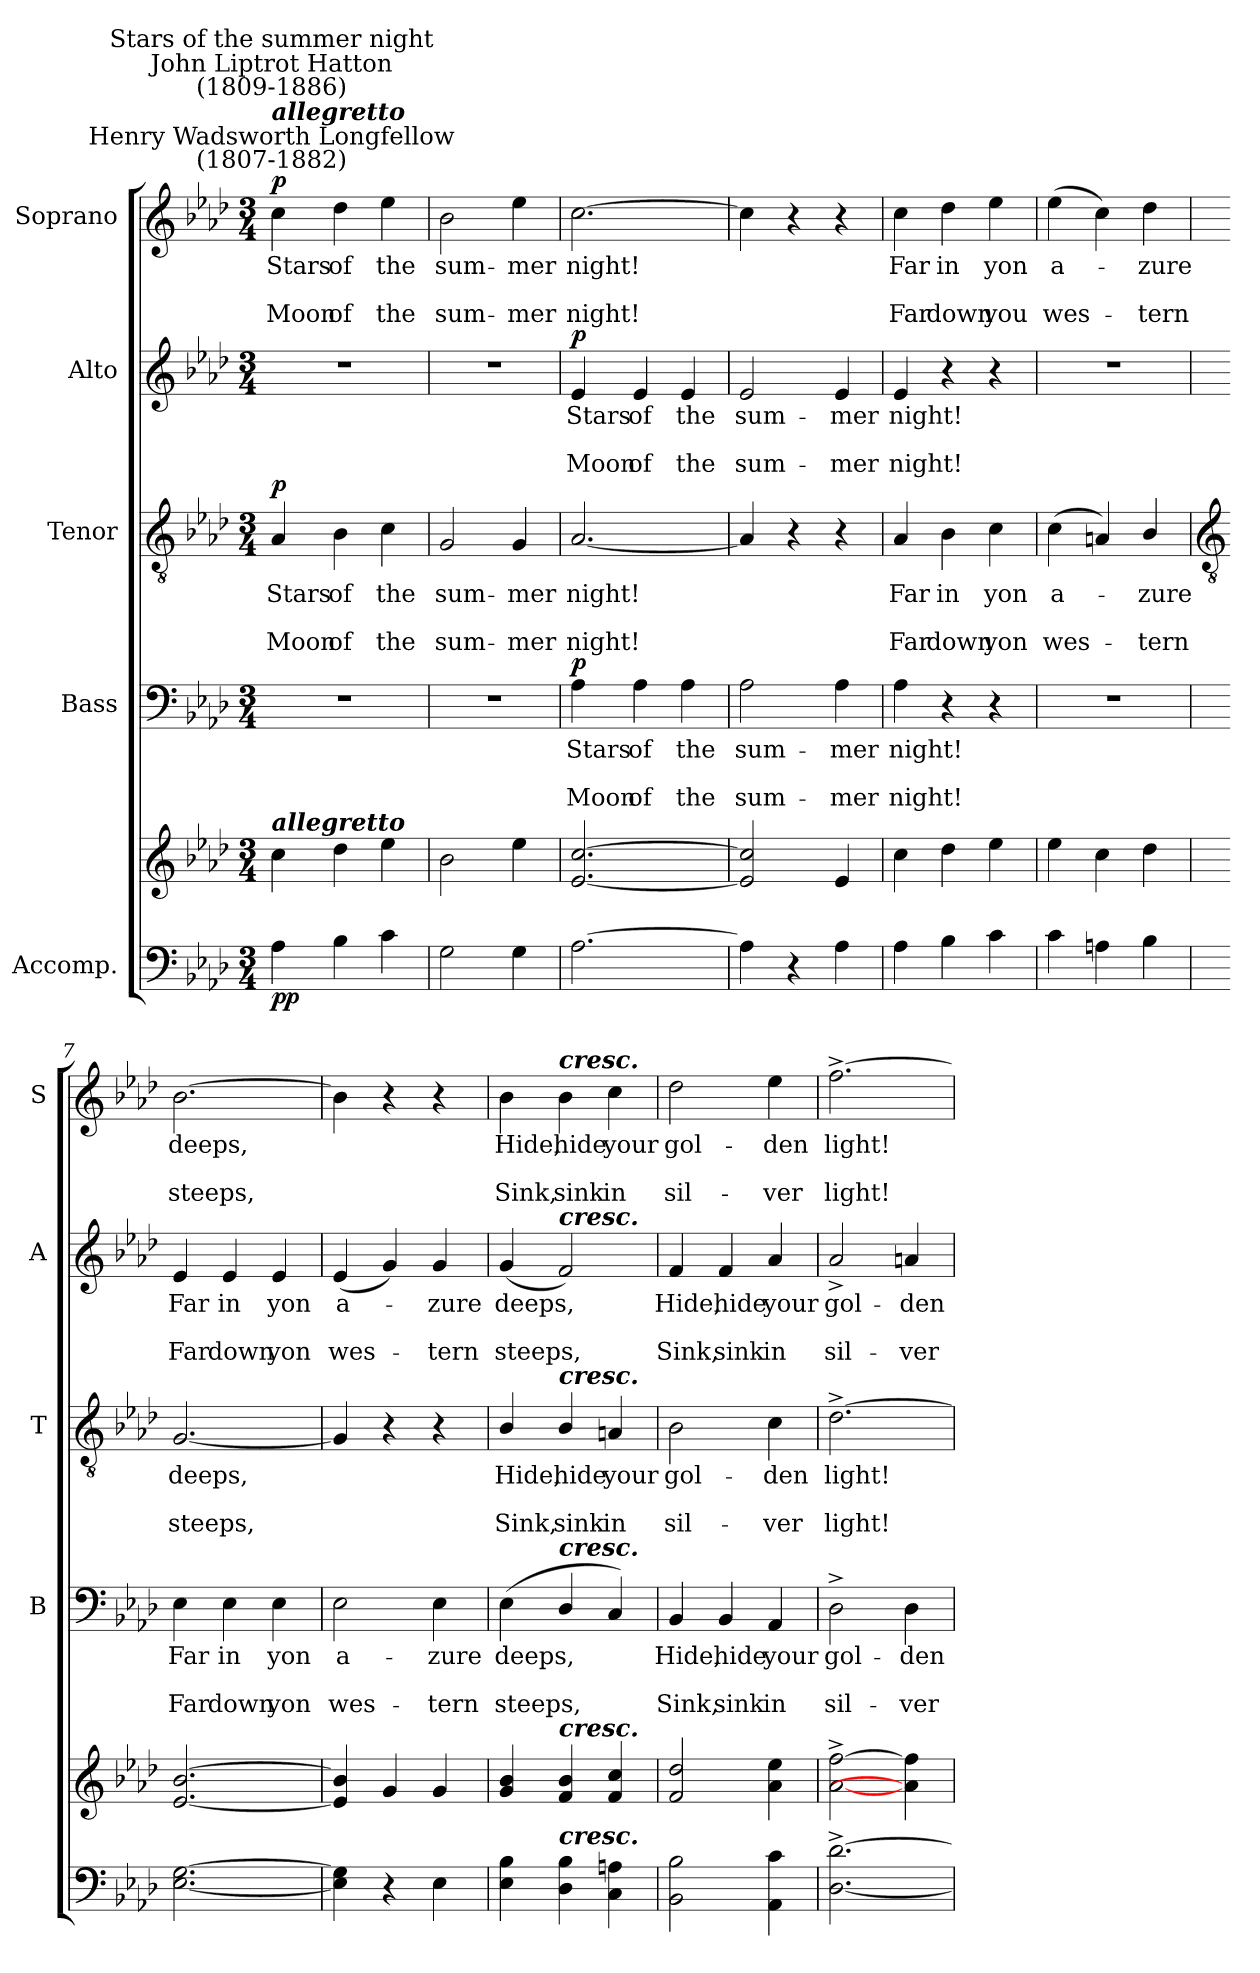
**kern	**kern	**dynam	**kern	**text	**text	**text	**dynam	**kern	**text	**text	**text	**dynam	**kern	**text	**text	**text	**dynam	**kern	**text	**text	**text	**dynam
*part5	*part5	*part5	*part4	*part4	*part4	*part4	*part4	*part3	*part3	*part3	*part3	*part3	*part2	*part2	*part2	*part2	*part2	*part1	*part1	*part1	*part1	*part1
*staff6	*staff5	*staff5/6	*staff4	*staff4	*staff4	*staff4	*staff4	*staff3	*staff3	*staff3	*staff3	*staff3	*staff2	*staff2	*staff2	*staff2	*staff2	*staff1	*staff1	*staff1	*staff1	*staff1
*I"Accomp.	*	*	*I"Bass	*	*	*	*	*I"Tenor	*	*	*	*	*I"Alto	*	*	*	*	*I"Soprano	*	*	*	*
*	*	*	*I'B	*	*	*	*	*I'T	*	*	*	*	*I'A	*	*	*	*	*I'S	*	*	*	*
*clefF4	*clefG2	*	*clefF4	*	*	*	*	*clefGv2	*	*	*	*	*clefG2	*	*	*	*	*clefG2	*	*	*	*
*k[b-e-a-d-]	*k[b-e-a-d-]	*	*k[b-e-a-d-]	*	*	*	*	*k[b-e-a-d-]	*	*	*	*	*k[b-e-a-d-]	*	*	*	*	*k[b-e-a-d-]	*	*	*	*
*A-:	*A-:	*	*A-:	*	*	*	*	*A-:	*	*	*	*	*A-:	*	*	*	*	*A-:	*	*	*	*
*M3/4	*M3/4	*	*M3/4	*	*	*	*	*M3/4	*	*	*	*	*M3/4	*	*	*	*	*M3/4	*	*	*	*
*MM168	*MM168	*	*MM168	*	*	*	*	*MM168	*	*	*	*	*MM168	*	*	*	*	*MM168	*	*	*	*
=1	=1	=1	=1	=1	=1	=1	=1	=1	=1	=1	=1	=1	=1	=1	=1	=1	=1	=1	=1	=1	=1	=1
!	!	!	!	!	!	!	!	!	!	!	!	!	!	!	!	!	!	!LO:TX:a:cj:t=Henry Wadsworth Longfellow\n(1807-1882)	!	!	!	!
!	!	!	!	!	!	!	!	!	!	!	!	!	!	!	!	!	!	!LO:TX:a:Bi:t=allegretto	!	!	!	!
!	!	!	!	!	!	!	!	!	!	!	!	!	!	!	!	!	!	!LO:TX:a:cj:t=John Liptrot Hatton\n(1809-1886)	!	!	!	!
!	!	!	!	!	!	!	!	!	!	!	!	!	!	!	!	!	!	!LO:TX:a:cj:t=Stars of the summer night	!	!	!	!
!	!LO:TX:a:Bi:t=allegretto	!	!	!	!	!	!	!	!	!	!	!	!	!	!	!	!	!	!	!	!	!
!	!	!LO:DY:b=2	!LO:N:vis=1	!	!	!	!	!	!LO:LY:b	!	!LO:LY:b	!	!LO:N:vis=1	!	!	!	!	!	!LO:LY:b	!	!LO:LY:b	!
!	!	!LO:DY:n=1:b	!	!	!	!	!	!	!	!	!	!LO:DY:b	!	!	!	!	!	!	!	!	!	!LO:DY:b
4A-	4cc	p p	2.r	.	.	.	.	4A-	Stars	.	Moon	p	2.r	.	.	.	.	4cc	Stars	.	Moon	p
!	!	!	!	!	!	!	!	!	!LO:LY:b	!	!LO:LY:b	!	!	!	!	!	!	!	!LO:LY:b	!	!LO:LY:b	!
4B-	4dd-	.	.	.	.	.	.	4B-	of	.	of	.	.	.	.	.	.	4dd-	of	.	of	.
!	!	!	!	!	!	!	!	!	!LO:LY:b	!	!LO:LY:b	!	!	!	!	!	!	!	!LO:LY:b	!	!LO:LY:b	!
4c	4ee-	.	.	.	.	.	.	4c	the	.	the	.	.	.	.	.	.	4ee-	the	.	the	.
=2	=2	=2	=2	=2	=2	=2	=2	=2	=2	=2	=2	=2	=2	=2	=2	=2	=2	=2	=2	=2	=2	=2
!	!	!	!LO:N:vis=1	!	!	!	!	!	!LO:LY:b	!	!LO:LY:b	!	!LO:N:vis=1	!	!	!	!	!	!LO:LY:b	!	!LO:LY:b	!
2G	2b-	.	2.r	.	.	.	.	2G	sum-	.	-sum-	.	2.r	.	.	.	.	2b-	sum-	.	-sum-	.
!	!	!	!	!	!	!	!	!	!LO:LY:b	!	!LO:LY:b	!	!	!	!	!	!	!	!LO:LY:b	!	!LO:LY:b	!
4G	4ee-	.	.	.	.	.	.	4G	-mer	.	mer	.	.	.	.	.	.	4ee-	-mer	.	mer	.
=3	=3	=3	=3	=3	=3	=3	=3	=3	=3	=3	=3	=3	=3	=3	=3	=3	=3	=3	=3	=3	=3	=3
!	!	!	!	!LO:LY:b	!	!LO:LY:b	!LO:DY:b	!	!LO:LY:b	!	!LO:LY:b	!	!	!LO:LY:b	!	!LO:LY:b	!LO:DY:b	!	!LO:LY:b	!	!LO:LY:b	!
[2.A-	[2.e- [2.cc	.	4A-	Stars	.	Moon	p	[2.A-	night!	.	night!	.	4e-	Stars	.	Moon	p	[2.cc	night!	.	night!	.
!	!	!	!	!LO:LY:b	!	!LO:LY:b	!	!	!	!	!	!	!	!LO:LY:b	!	!LO:LY:b	!	!	!	!	!	!
.	.	.	4A-	of	.	of	.	.	.	.	.	.	4e-	of	.	of	.	.	.	.	.	.
!	!	!	!	!LO:LY:b	!	!LO:LY:b	!	!	!	!	!	!	!	!LO:LY:b	!	!LO:LY:b	!	!	!	!	!	!
.	.	.	4A-	the	.	the	.	.	.	.	.	.	4e-	the	.	the	.	.	.	.	.	.
=4	=4	=4	=4	=4	=4	=4	=4	=4	=4	=4	=4	=4	=4	=4	=4	=4	=4	=4	=4	=4	=4	=4
!	!	!	!	!LO:LY:b	!	!LO:LY:b	!	!	!	!	!	!	!	!LO:LY:b	!	!LO:LY:b	!	!	!	!	!	!
4A-]	2e-] 2cc]	.	2A-	sum-	.	-sum-	.	4A-]	.	.	.	.	2e-	sum-	.	-sum-	.	4cc]	.	.	.	.
4r	.	.	.	.	.	.	.	4r	.	.	.	.	.	.	.	.	.	4r	.	.	.	.
!	!	!	!	!LO:LY:b	!	!LO:LY:b	!	!	!	!	!	!	!	!LO:LY:b	!	!LO:LY:b	!	!	!	!	!	!
4A-	4e-	.	4A-	-mer	.	mer	.	4r	.	.	.	.	4e-	-mer	.	mer	.	4r	.	.	.	.
=5	=5	=5	=5	=5	=5	=5	=5	=5	=5	=5	=5	=5	=5	=5	=5	=5	=5	=5	=5	=5	=5	=5
!	!	!	!	!LO:LY:b	!	!LO:LY:b	!	!	!LO:LY:b	!	!LO:LY:b	!	!	!LO:LY:b	!	!LO:LY:b	!	!	!LO:LY:b	!	!LO:LY:b	!
4A-	4cc	.	4A-	night!	.	night!	.	4A-	Far	.	Far	.	4e-	night!	.	night!	.	4cc	Far	.	Far	.
!	!	!	!	!	!	!	!	!	!LO:LY:b	!	!LO:LY:b	!	!	!	!	!	!	!	!LO:LY:b	!	!LO:LY:b	!
4B-	4dd-	.	4r	.	.	.	.	4B-	in	.	down	.	4r	.	.	.	.	4dd-	in	.	down	.
!	!	!	!	!	!	!	!	!	!LO:LY:b	!	!LO:LY:b	!	!	!	!	!	!	!	!LO:LY:b	!	!LO:LY:b	!
4c	4ee-	.	4r	.	.	.	.	4c	yon	.	yon	.	4r	.	.	.	.	4ee-	yon	.	you	.
=6	=6	=6	=6	=6	=6	=6	=6	=6	=6	=6	=6	=6	=6	=6	=6	=6	=6	=6	=6	=6	=6	=6
!	!	!	!LO:N:vis=1	!	!	!	!	!	!LO:LY:b	!	!LO:LY:b	!	!LO:N:vis=1	!	!	!	!	!	!LO:LY:b	!	!LO:LY:b	!
4c	4ee-	.	2.r	.	.	.	.	(<4c	a-	.	wes-	.	2.r	.	.	.	.	(>4ee-	a-	.	wes-	.
4An	4cc	.	.	.	.	.	.	4An)	.	.	.	.	.	.	.	.	.	4cc)	.	.	.	.
!	!	!	!	!	!	!	!	!	!LO:LY:b	!	!LO:LY:b	!	!	!	!	!	!	!	!LO:LY:b	!	!LO:LY:b	!
4B-\	4dd-	.	.	.	.	.	.	4B-/	zure	.	tern	.	.	.	.	.	.	4dd-	zure	.	tern	.
!!LO:LB:g=z
=7	=7	=7	=7	=7	=7	=7	=7	=7	=7	=7	=7	=7	=7	=7	=7	=7	=7	=7	=7	=7	=7	=7
*	*	*	*	*	*	*	*	*clefGv2	*	*	*	*	*	*	*	*	*	*	*	*	*	*
!	!	!	!	!LO:LY:b	!	!LO:LY:b	!	!	!LO:LY:b	!	!LO:LY:b	!	!	!LO:LY:b	!	!LO:LY:b	!	!	!LO:LY:b	!	!LO:LY:b	!
[2.E- [2.G	[2.e- [2.b-	.	4E-	Far	.	Far	.	[2.G	deeps,	.	steeps,	.	4e-	Far	.	Far	.	[2.b-	deeps,	.	steeps,	.
!	!	!	!	!LO:LY:b	!	!LO:LY:b	!	!	!	!	!	!	!	!LO:LY:b	!	!LO:LY:b	!	!	!	!	!	!
.	.	.	4E-	in	.	down	.	.	.	.	.	.	4e-	in	.	down	.	.	.	.	.	.
!	!	!	!	!LO:LY:b	!	!LO:LY:b	!	!	!	!	!	!	!	!LO:LY:b	!	!LO:LY:b	!	!	!	!	!	!
.	.	.	4E-	yon	.	yon	.	.	.	.	.	.	4e-	yon	.	yon	.	.	.	.	.	.
=8	=8	=8	=8	=8	=8	=8	=8	=8	=8	=8	=8	=8	=8	=8	=8	=8	=8	=8	=8	=8	=8	=8
!	!	!	!	!LO:LY:b	!	!LO:LY:b	!	!	!	!	!	!	!	!LO:LY:b	!	!LO:LY:b	!	!	!	!	!	!
4E-] 4G]	4e-] 4b-]	.	2E-	a-	.	-wes-	.	4G]	.	.	.	.	(<4e-	a-	.	wes-	.	4b-]	.	.	.	.
4r	4g	.	.	.	.	.	.	4r	.	.	.	.	4g)	.	.	.	.	4r	.	.	.	.
!	!	!	!	!LO:LY:b	!	!LO:LY:b	!	!	!	!	!	!	!	!LO:LY:b	!	!LO:LY:b	!	!	!	!	!	!
4E-	4g	.	4E-	-zure	.	tern	.	4r	.	.	.	.	4g	zure	.	tern	.	4r	.	.	.	.
=9	=9	=9	=9	=9	=9	=9	=9	=9	=9	=9	=9	=9	=9	=9	=9	=9	=9	=9	=9	=9	=9	=9
!	!	!	!	!LO:LY:b	!	!LO:LY:b	!	!	!LO:LY:b	!	!LO:LY:b	!	!	!LO:LY:b	!	!LO:LY:b	!	!	!LO:LY:b	!	!LO:LY:b	!
4E-\ 4B-\	4g 4b-	.	(<4E-	deeps,	.	steeps,	.	4B-/	Hide,	.	Sink,	.	(<4g	deeps,	.	steeps,	.	4b-	Hide,	.	Sink,	.
!	!	!	!	!	!	!	!	!	!	!	!	!	!	!	!	!	!	!LO:TX:a:Bi:t=cresc.	!	!	!	!
!	!	!	!	!	!	!	!	!	!	!	!	!	!LO:TX:a:Bi:t=cresc.	!	!	!	!	!	!	!	!	!
!	!	!	!	!	!	!	!	!LO:TX:a:Bi:t=cresc.	!	!	!	!	!	!	!	!	!	!	!	!	!	!
!	!	!	!LO:TX:a:Bi:t=cresc.	!	!	!	!	!	!	!	!	!	!	!	!	!	!	!	!	!	!	!
!	!LO:TX:a:Bi:t=cresc.	!	!	!	!	!	!	!	!	!	!	!	!	!	!	!	!	!	!	!	!	!
!LO:TX:a:Bi:t=cresc.	!	!	!	!	!	!	!	!	!	!	!	!	!	!	!	!	!	!	!	!	!	!
!	!	!	!	!	!	!	!	!	!LO:LY:b	!	!LO:LY:b	!	!	!	!	!	!	!	!LO:LY:b	!	!LO:LY:b	!
4D-\ 4B-\	4f 4b-	.	4D-/	.	.	.	.	4B-/	hide	.	sink	.	2f)	.	.	.	.	4b-	hide	.	sink	.
!	!	!	!	!	!	!	!	!	!LO:LY:b	!	!LO:LY:b	!	!	!	!	!	!	!	!LO:LY:b	!	!LO:LY:b	!
4C 4An	4f 4cc	.	4C)	.	.	.	.	4An	your	.	in	.	.	.	.	.	.	4cc	your	.	in	.
=10	=10	=10	=10	=10	=10	=10	=10	=10	=10	=10	=10	=10	=10	=10	=10	=10	=10	=10	=10	=10	=10	=10
!	!	!	!	!LO:LY:b	!	!LO:LY:b	!	!	!LO:LY:b	!	!LO:LY:b	!	!	!LO:LY:b	!	!LO:LY:b	!	!	!LO:LY:b	!	!LO:LY:b	!
2BB- 2B-	2f 2dd-	.	4BB-	Hide,	.	Sink,	.	2B-	gol-	.	-sil-	.	4f	Hide,	.	Sink,	.	2dd-	gol-	.	-sil-	.
!	!	!	!	!LO:LY:b	!	!LO:LY:b	!	!	!	!	!	!	!	!LO:LY:b	!	!LO:LY:b	!	!	!	!	!	!
.	.	.	4BB-	hide	.	sink	.	.	.	.	.	.	4f	hide	.	sink	.	.	.	.	.	.
!	!	!	!	!LO:LY:b	!	!LO:LY:b	!	!	!LO:LY:b	!	!LO:LY:b	!	!	!LO:LY:b	!	!LO:LY:b	!	!	!LO:LY:b	!	!LO:LY:b	!
4AA- 4c	4a- 4ee-	.	4AA-	your	.	in	.	4c	-den	.	ver	.	4a-	your	.	in	.	4ee-	-den	.	ver	.
=11	=11	=11	=11	=11	=11	=11	=11	=11	=11	=11	=11	=11	=11	=11	=11	=11	=11	=11	=11	=11	=11	=11
!	!	!	!	!LO:LY:b	!	!LO:LY:b	!	!	!LO:LY:b	!	!LO:LY:b	!	!	!LO:LY:b	!	!LO:LY:b	!	!	!LO:LY:b	!	!LO:LY:b	!
[2.D-^ [2.d-^	[2a-^ [2ff^	.	2D-^	gol-	.	-sil-	.	[2.d-^	light!	.	light!	.	2a-^	gol-	.	-sil-	.	[2.ff^	light!	.	light!	.
!	!	!	!	!LO:LY:b	!	!LO:LY:b	!	!	!	!	!	!	!	!LO:LY:b	!	!LO:LY:b	!	!	!	!	!	!
.	4a] 4ff]	.	4D-	-den	.	ver	.	.	.	.	.	.	4an	-den	.	ver	.	.	.	.	.	.
=	=	=	=	=	=	=	=	=	=	=	=	=	=	=	=	=	=	=	=	=	=	=
*-	*-	*-	*-	*-	*-	*-	*-	*-	*-	*-	*-	*-	*-	*-	*-	*-	*-	*-	*-	*-	*-	*-
